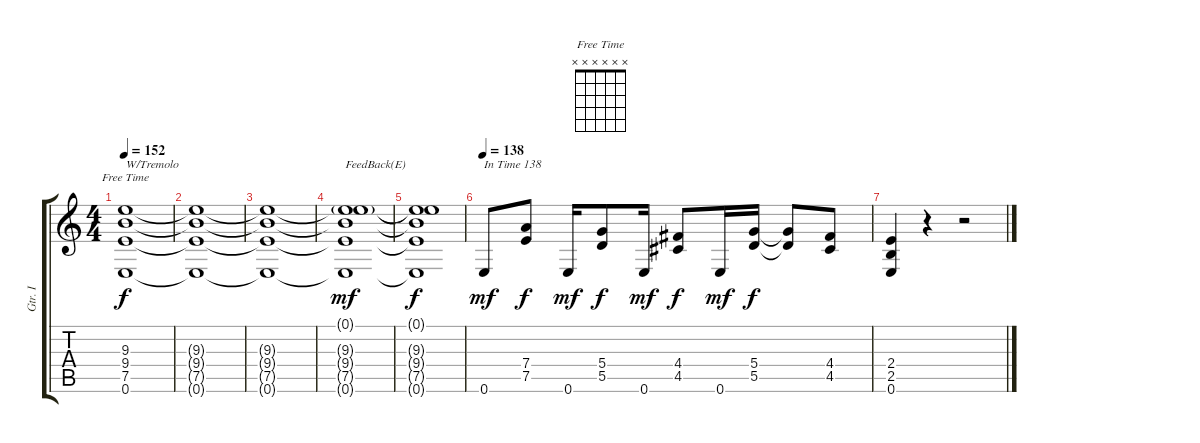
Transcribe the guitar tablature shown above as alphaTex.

\track ("Gtr. I" "Gtr. I") {instrument overdrivenguitar}
\staff {score tabs}
\tuning (E4 B3 G3 D3 A2 E2) {hide}
\chord ("Free Time" x x x x x x)
\ts (4 4)
\tempo 152
\clef g2
\ks c
(9.3 9.4 7.5 0.6).1{ch "Free Time" txt "W/Tremolo" dy f} |
(9.3{t} 9.4{t} 7.5{t} 0.6{t}).1 |
(9.3{t} 9.4{t} 7.5{t} 0.6{t}).1 |
(0.1{g} 9.3{t} 9.4{t} 7.5{t} 0.6{t}).1{txt "FeedBack(E)" dy mf} |
(0.1{t} 9.3{t} 9.4{t} 7.5{t} 0.6{t}).1{dy f} |
\tempo 138
0.6.8{txt "In Time 138" dy mf} (7.4 7.5).8{dy f} 0.6.16{dy mf} (5.4 5.5).8{dy f} 0.6.16{dy mf} (4.4 4.5).8{dy f} 0.6.16{dy mf} (5.4 5.5).16{dy f} (5.4{t} 5.5{t}).8 (4.4 4.5).8 |
(2.4 2.5 0.6).4 r.4 r.2
